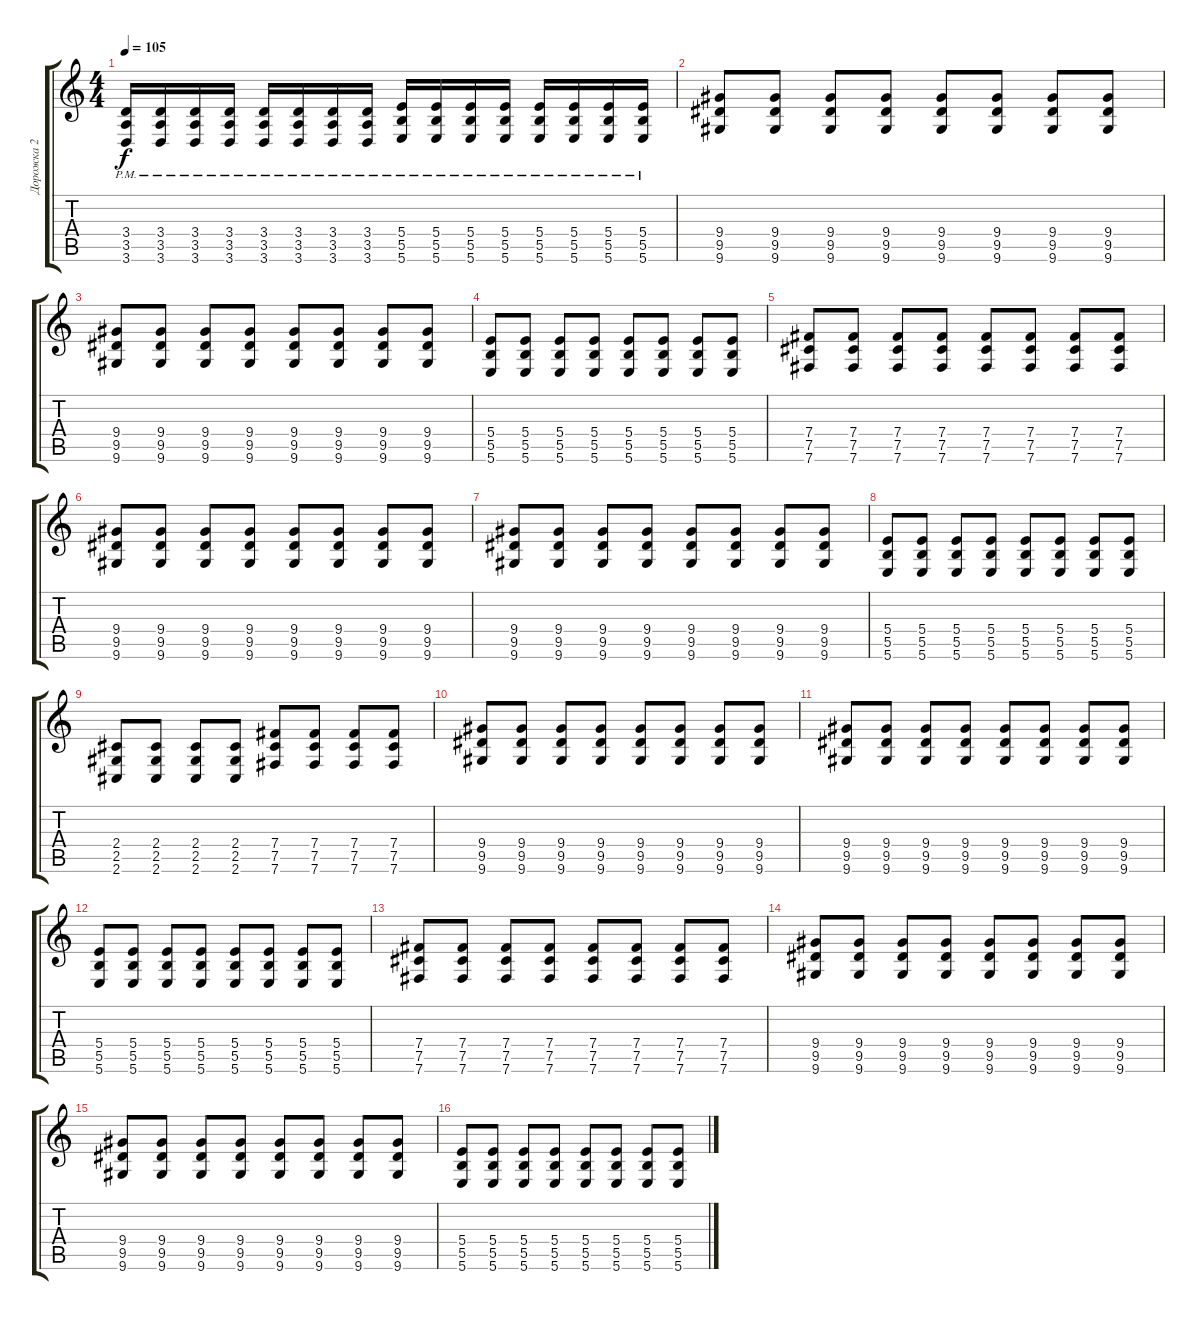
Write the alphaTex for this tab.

\track ("Дорожка 2" "Дорожка 2") {instrument distortionguitar}
\staff {score tabs}
\tuning (Db4 Ab3 E3 B2 Gb2 B1) {hide}
\ts (4 4)
\tempo 105
\clef g2
\ks c
(3.4{pm} 3.5{pm} 3.6{pm}).16{dy f volume 11 instrument distortionguitar} (3.4{pm} 3.5{pm} 3.6{pm}).16 (3.4{pm} 3.5{pm} 3.6{pm}).16 (3.4{pm} 3.5{pm} 3.6{pm}).16 (3.4{pm} 3.5{pm} 3.6{pm}).16 (3.4{pm} 3.5{pm} 3.6{pm}).16 (3.4{pm} 3.5{pm} 3.6{pm}).16 (3.4{pm} 3.5{pm} 3.6{pm}).16 (5.4{pm} 5.5{pm} 5.6{pm}).16 (5.4{pm} 5.5{pm} 5.6{pm}).16 (5.4{pm} 5.5{pm} 5.6{pm}).16 (5.4{pm} 5.5{pm} 5.6{pm}).16 (5.4{pm} 5.5{pm} 5.6{pm}).16 (5.4{pm} 5.5{pm} 5.6{pm}).16 (5.4{pm} 5.5{pm} 5.6{pm}).16 (5.4{pm} 5.5{pm} 5.6{pm}).16 |
(9.4 9.5 9.6).8 (9.4 9.5 9.6).8 (9.4 9.5 9.6).8 (9.4 9.5 9.6).8 (9.4 9.5 9.6).8 (9.4 9.5 9.6).8 (9.4 9.5 9.6).8 (9.4 9.5 9.6).8 |
(9.4 9.5 9.6).8 (9.4 9.5 9.6).8 (9.4 9.5 9.6).8 (9.4 9.5 9.6).8 (9.4 9.5 9.6).8 (9.4 9.5 9.6).8 (9.4 9.5 9.6).8 (9.4 9.5 9.6).8 |
(5.4 5.5 5.6).8 (5.4 5.5 5.6).8 (5.4 5.5 5.6).8 (5.4 5.5 5.6).8 (5.4 5.5 5.6).8 (5.4 5.5 5.6).8 (5.4 5.5 5.6).8 (5.4 5.5 5.6).8 |
(7.4 7.5 7.6).8 (7.4 7.5 7.6).8 (7.4 7.5 7.6).8 (7.4 7.5 7.6).8 (7.4 7.5 7.6).8 (7.4 7.5 7.6).8 (7.4 7.5 7.6).8 (7.4 7.5 7.6).8 |
(9.4 9.5 9.6).8 (9.4 9.5 9.6).8 (9.4 9.5 9.6).8 (9.4 9.5 9.6).8 (9.4 9.5 9.6).8 (9.4 9.5 9.6).8 (9.4 9.5 9.6).8 (9.4 9.5 9.6).8 |
(9.4 9.5 9.6).8 (9.4 9.5 9.6).8 (9.4 9.5 9.6).8 (9.4 9.5 9.6).8 (9.4 9.5 9.6).8 (9.4 9.5 9.6).8 (9.4 9.5 9.6).8 (9.4 9.5 9.6).8 |
(5.4 5.5 5.6).8 (5.4 5.5 5.6).8 (5.4 5.5 5.6).8 (5.4 5.5 5.6).8 (5.4 5.5 5.6).8 (5.4 5.5 5.6).8 (5.4 5.5 5.6).8 (5.4 5.5 5.6).8 |
(2.4 2.5 2.6).8 (2.4 2.5 2.6).8 (2.4 2.5 2.6).8 (2.4 2.5 2.6).8 (7.4 7.5 7.6).8 (7.4 7.5 7.6).8 (7.4 7.5 7.6).8 (7.4 7.5 7.6).8 |
(9.4 9.5 9.6).8 (9.4 9.5 9.6).8 (9.4 9.5 9.6).8 (9.4 9.5 9.6).8 (9.4 9.5 9.6).8 (9.4 9.5 9.6).8 (9.4 9.5 9.6).8 (9.4 9.5 9.6).8 |
(9.4 9.5 9.6).8 (9.4 9.5 9.6).8 (9.4 9.5 9.6).8 (9.4 9.5 9.6).8 (9.4 9.5 9.6).8 (9.4 9.5 9.6).8 (9.4 9.5 9.6).8 (9.4 9.5 9.6).8 |
(5.4 5.5 5.6).8 (5.4 5.5 5.6).8 (5.4 5.5 5.6).8 (5.4 5.5 5.6).8 (5.4 5.5 5.6).8 (5.4 5.5 5.6).8 (5.4 5.5 5.6).8 (5.4 5.5 5.6).8 |
(7.4 7.5 7.6).8 (7.4 7.5 7.6).8 (7.4 7.5 7.6).8 (7.4 7.5 7.6).8 (7.4 7.5 7.6).8 (7.4 7.5 7.6).8 (7.4 7.5 7.6).8 (7.4 7.5 7.6).8 |
(9.4 9.5 9.6).8 (9.4 9.5 9.6).8 (9.4 9.5 9.6).8 (9.4 9.5 9.6).8 (9.4 9.5 9.6).8 (9.4 9.5 9.6).8 (9.4 9.5 9.6).8 (9.4 9.5 9.6).8 |
(9.4 9.5 9.6).8 (9.4 9.5 9.6).8 (9.4 9.5 9.6).8 (9.4 9.5 9.6).8 (9.4 9.5 9.6).8 (9.4 9.5 9.6).8 (9.4 9.5 9.6).8 (9.4 9.5 9.6).8 |
(5.4 5.5 5.6).8 (5.4 5.5 5.6).8 (5.4 5.5 5.6).8 (5.4 5.5 5.6).8 (5.4 5.5 5.6).8 (5.4 5.5 5.6).8 (5.4 5.5 5.6).8 (5.4 5.5 5.6).8
